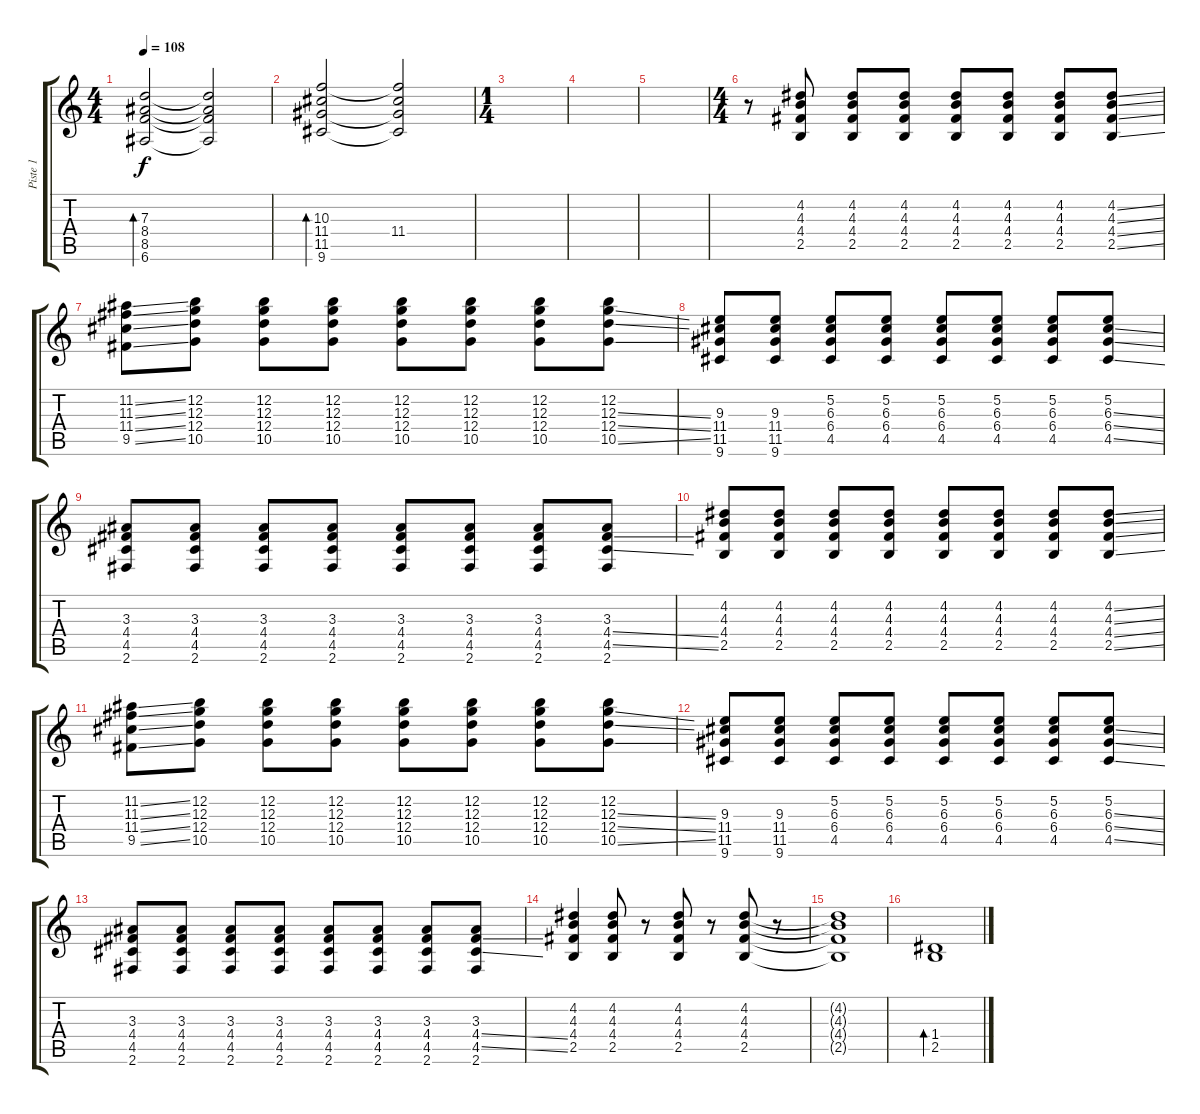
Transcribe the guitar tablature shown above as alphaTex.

\track ("Piste 1" "Piste 1") {instrument electricguitarclean}
\staff {score tabs}
\tuning (E4 B3 G3 D3 A2 E2) {hide}
\ts (4 4)
\tempo 108
\clef g2
\ks c
(7.3 8.4 8.5 6.6).2{bd 480 dy f} (7.3{t} 8.4{t} 8.5{t} 6.6{t}).2 |
(10.3 11.4 11.5 9.6).2{bd 480} (10.3{t} 11.4 11.5{t} 9.6{t}).2 |
\ts (1 4)
|
|
|
\ts (4 4)
r.8{instrument distortionguitar} (4.2 4.3 4.4 2.5).8 (4.2 4.3 4.4 2.5).8 (4.2 4.3 4.4 2.5).8 (4.2 4.3 4.4 2.5).8 (4.2 4.3 4.4 2.5).8 (4.2 4.3 4.4 2.5).8 (4.2{ss} 4.3{ss} 4.4{ss} 2.5{ss}).8 |
(11.2{ss} 11.3{ss} 11.4{ss} 9.5{ss}).8 (12.2 12.3 12.4 10.5).8 (12.2 12.3 12.4 10.5).8 (12.2 12.3 12.4 10.5).8 (12.2 12.3 12.4 10.5).8 (12.2 12.3 12.4 10.5).8 (12.2 12.3 12.4 10.5).8 (12.2 12.3{ss} 12.4{ss} 10.5{ss}).8 |
(9.3 11.4 11.5 9.6).8 (9.3 11.4 11.5 9.6).8 (5.2 6.3 6.4 4.5).8 (5.2 6.3 6.4 4.5).8 (5.2 6.3 6.4 4.5).8 (5.2 6.3 6.4 4.5).8 (5.2 6.3 6.4 4.5).8 (5.2 6.3{ss} 6.4{ss} 4.5{ss}).8 |
(3.3 4.4 4.5 2.6).8 (3.3 4.4 4.5 2.6).8 (3.3 4.4 4.5 2.6).8 (3.3 4.4 4.5 2.6).8 (3.3 4.4 4.5 2.6).8 (3.3 4.4 4.5 2.6).8 (3.3 4.4 4.5 2.6).8 (3.3 4.4{ss} 4.5{ss} 2.6).8 |
(4.2 4.3 4.4 2.5).8{instrument distortionguitar} (4.2 4.3 4.4 2.5).8 (4.2 4.3 4.4 2.5).8 (4.2 4.3 4.4 2.5).8 (4.2 4.3 4.4 2.5).8 (4.2 4.3 4.4 2.5).8 (4.2 4.3 4.4 2.5).8 (4.2{ss} 4.3{ss} 4.4{ss} 2.5{ss}).8 |
(11.2{ss} 11.3{ss} 11.4{ss} 9.5{ss}).8 (12.2 12.3 12.4 10.5).8 (12.2 12.3 12.4 10.5).8 (12.2 12.3 12.4 10.5).8 (12.2 12.3 12.4 10.5).8 (12.2 12.3 12.4 10.5).8 (12.2 12.3 12.4 10.5).8 (12.2 12.3{ss} 12.4{ss} 10.5{ss}).8 |
(9.3 11.4 11.5 9.6).8 (9.3 11.4 11.5 9.6).8 (5.2 6.3 6.4 4.5).8 (5.2 6.3 6.4 4.5).8 (5.2 6.3 6.4 4.5).8 (5.2 6.3 6.4 4.5).8 (5.2 6.3 6.4 4.5).8 (5.2 6.3{ss} 6.4{ss} 4.5{ss}).8 |
(3.3 4.4 4.5 2.6).8 (3.3 4.4 4.5 2.6).8 (3.3 4.4 4.5 2.6).8 (3.3 4.4 4.5 2.6).8 (3.3 4.4 4.5 2.6).8 (3.3 4.4 4.5 2.6).8 (3.3 4.4 4.5 2.6).8 (3.3 4.4{ss} 4.5{ss} 2.6).8 |
(4.2 4.3 4.4 2.5).4 (4.2 4.3 4.4 2.5).8 r.8 (4.2 4.3 4.4 2.5).8 r.8 (4.2 4.3 4.4 2.5).8 r.8 |
(4.2{t} 4.3{t} 4.4{t} 2.5{t}).1 |
(1.4 2.5).1{bd 480}
